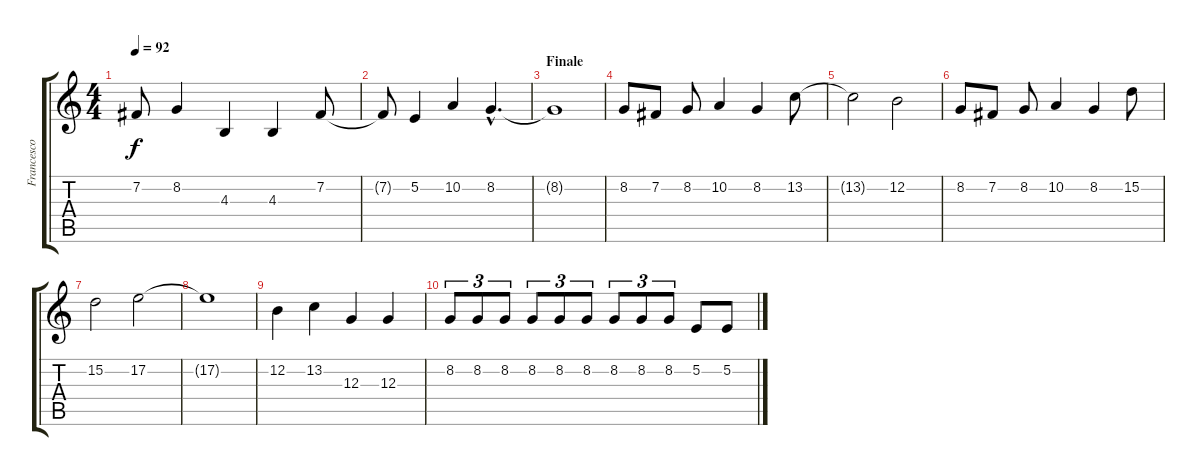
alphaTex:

\track ("Francesco (Voce)" "Francesco ") {instrument stringensemble1}
\staff {score tabs}
\tuning (E4 B3 G3 D3 A2 E2) {hide}
\ts (4 4)
\tempo 92
\clef g2
\ks c
7.2{t}.8{dy f} 8.2.4 4.3.4 4.3.4 7.2.8 |
7.2{t}.8 5.2.4 10.2.4 8.2{hac}.4{d} |
\section ("" "Finale")
8.2{t}.1 |
8.2.8 7.2.8 8.2.8 10.2.4 8.2.4 13.2.8 |
13.2{t}.2 12.2.2 |
8.2.8 7.2.8 8.2.8 10.2.4 8.2.4 15.2.8 |
15.2.2 17.2.2 |
17.2{t}.1 |
12.2.4 13.2.4 12.3.4 12.3.4 |
8.2.8{tu (3 2)} 8.2.8{tu (3 2)} 8.2.8{tu (3 2)} 8.2.8{tu (3 2)} 8.2.8{tu (3 2)} 8.2.8{tu (3 2)} 8.2.8{tu (3 2)} 8.2.8{tu (3 2)} 8.2.8{tu (3 2)} 5.2.8 5.2.8
